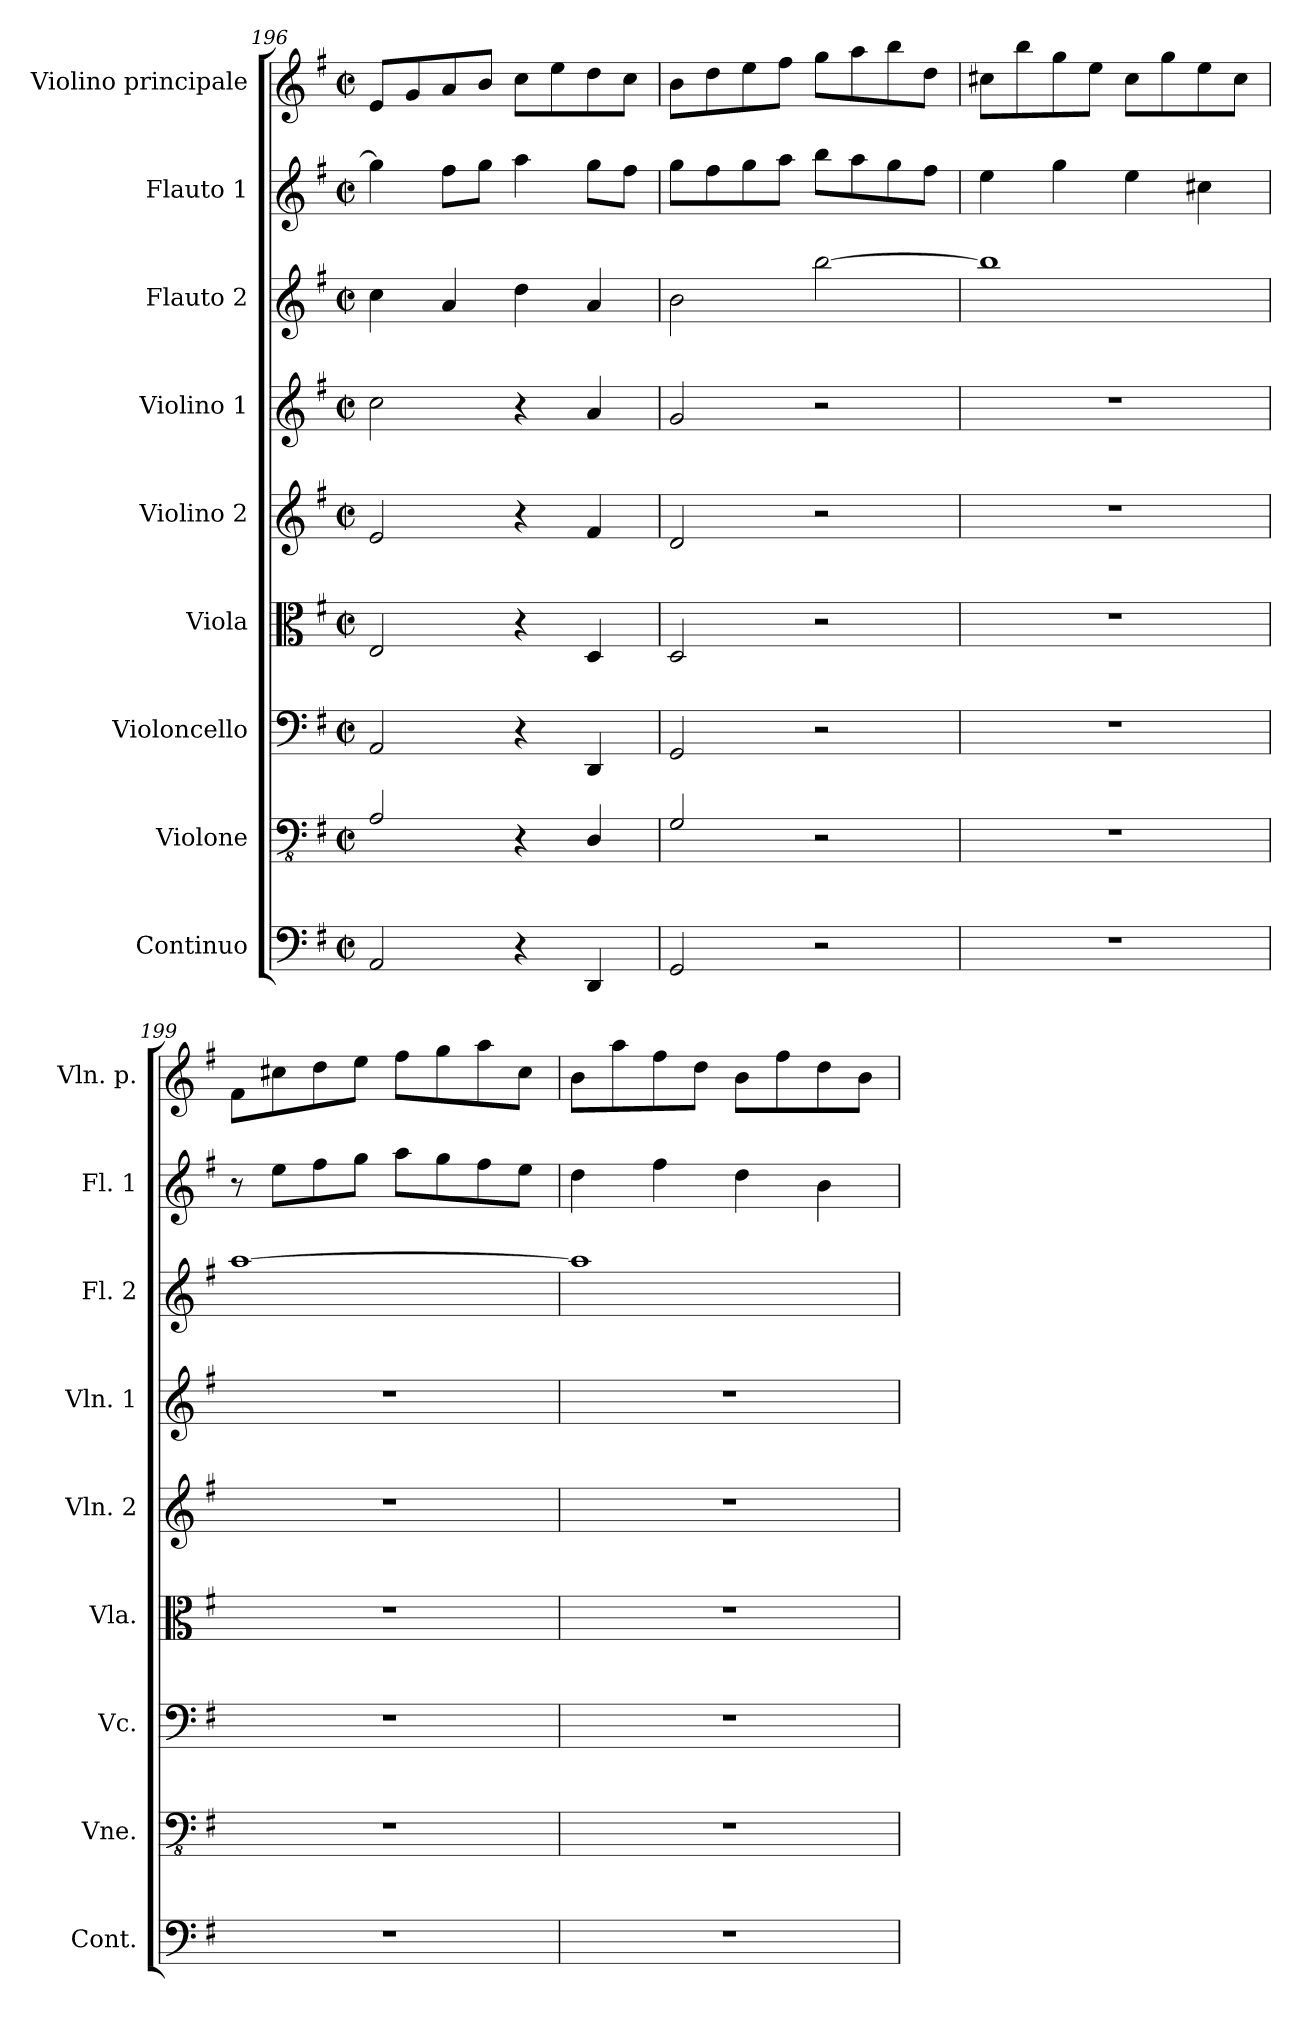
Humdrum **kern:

**kern	**kern	**kern	**kern	**kern	**kern	**kern	**kern	**kern
*part9	*part8	*part7	*part6	*part5	*part4	*part3	*part2	*part1
*staff9	*staff8	*staff7	*staff6	*staff5	*staff4	*staff3	*staff2	*staff1
*I"Continuo	*I"Violone	*I"Violoncello	*I"Viola	*I"Violino 2	*I"Violino 1	*I"Flauto 2	*I"Flauto 1	*I"Violino principale
*I'Cont.	*I'Vne.	*I'Vc.	*I'Vla.	*I'Vln. 2	*I'Vln. 1	*I'Fl. 2	*I'Fl. 1	*I'Vln. p.
*clefF4	*clefFv4	*clefF4	*clefC3	*clefG2	*clefG2	*clefG2	*clefG2	*clefG2
*	*ITrd7c12	*	*	*	*	*	*	*
*k[f#]	*k[f#]	*k[f#]	*k[f#]	*k[f#]	*k[f#]	*k[f#]	*k[f#]	*k[f#]
*M2/2	*M2/2	*M2/2	*M2/2	*M2/2	*M2/2	*M2/2	*M2/2	*M2/2
*met(c|)	*met(c|)	*met(c|)	*met(c|)	*met(c|)	*met(c|)	*met(c|)	*met(c|)	*met(c|)
=196	=196	=196	=196	=196	=196	=196	=196	=196
2AA/	2AAA/	2AA/	2E/	2e/	2cc\	4cc\	4gg\]	8e/L
.	.	.	.	.	.	.	.	8g/
.	.	.	.	.	.	4a/	8ff#\L	8a/
.	.	.	.	.	.	.	8gg\J	8b/J
4r	4r	4r	4r	4r	4r	4dd\	4aa\	8cc\L
.	.	.	.	.	.	.	.	8ee\
4DD/	4DDD/	4DD/	4D/	4f#/	4a/	4a/	8gg\L	8dd\
.	.	.	.	.	.	.	8ff#\J	8cc\J
=197	=197	=197	=197	=197	=197	=197	=197	=197
2GG/	2GGG/	2GG/	2D/	2d/	2g/	2b\	8gg\L	8b\L
.	.	.	.	.	.	.	8ff#\	8dd\
.	.	.	.	.	.	.	8gg\	8ee\
.	.	.	.	.	.	.	8aa\J	8ff#\J
2r	2r	2r	2r	2r	2r	[2bb\	8bb\L	8gg\L
.	.	.	.	.	.	.	8aa\	8aa\
.	.	.	.	.	.	.	8gg\	8bb\
.	.	.	.	.	.	.	8ff#\J	8dd\J
=198	=198	=198	=198	=198	=198	=198	=198	=198
1r	1r	1r	1r	1r	1r	1bb]	4ee\	8cc#X\L
.	.	.	.	.	.	.	.	8bb\
.	.	.	.	.	.	.	4gg\	8gg\
.	.	.	.	.	.	.	.	8ee\J
.	.	.	.	.	.	.	4ee\	8cc#\L
.	.	.	.	.	.	.	.	8gg\
.	.	.	.	.	.	.	4cc#X\	8ee\
.	.	.	.	.	.	.	.	8cc#\J
=199	=199	=199	=199	=199	=199	=199	=199	=199
1r	1r	1r	1r	1r	1r	[1aa	8r	8f#\L
.	.	.	.	.	.	.	8ee\L	8cc#X\
.	.	.	.	.	.	.	8ff#\	8dd\
.	.	.	.	.	.	.	8gg\J	8ee\J
.	.	.	.	.	.	.	8aa\L	8ff#\L
.	.	.	.	.	.	.	8gg\	8gg\
.	.	.	.	.	.	.	8ff#\	8aa\
.	.	.	.	.	.	.	8ee\J	8cc#\J
!!LO:LB:g=z
=200	=200	=200	=200	=200	=200	=200	=200	=200
1r	1r	1r	1r	1r	1r	1aa]	4dd\	8b\L
.	.	.	.	.	.	.	.	8aa\
.	.	.	.	.	.	.	4ff#\	8ff#\
.	.	.	.	.	.	.	.	8dd\J
.	.	.	.	.	.	.	4dd\	8b\L
.	.	.	.	.	.	.	.	8ff#\
.	.	.	.	.	.	.	4b\	8dd\
.	.	.	.	.	.	.	.	8b\J
=	=	=	=	=	=	=	=	=
*-	*-	*-	*-	*-	*-	*-	*-	*-
